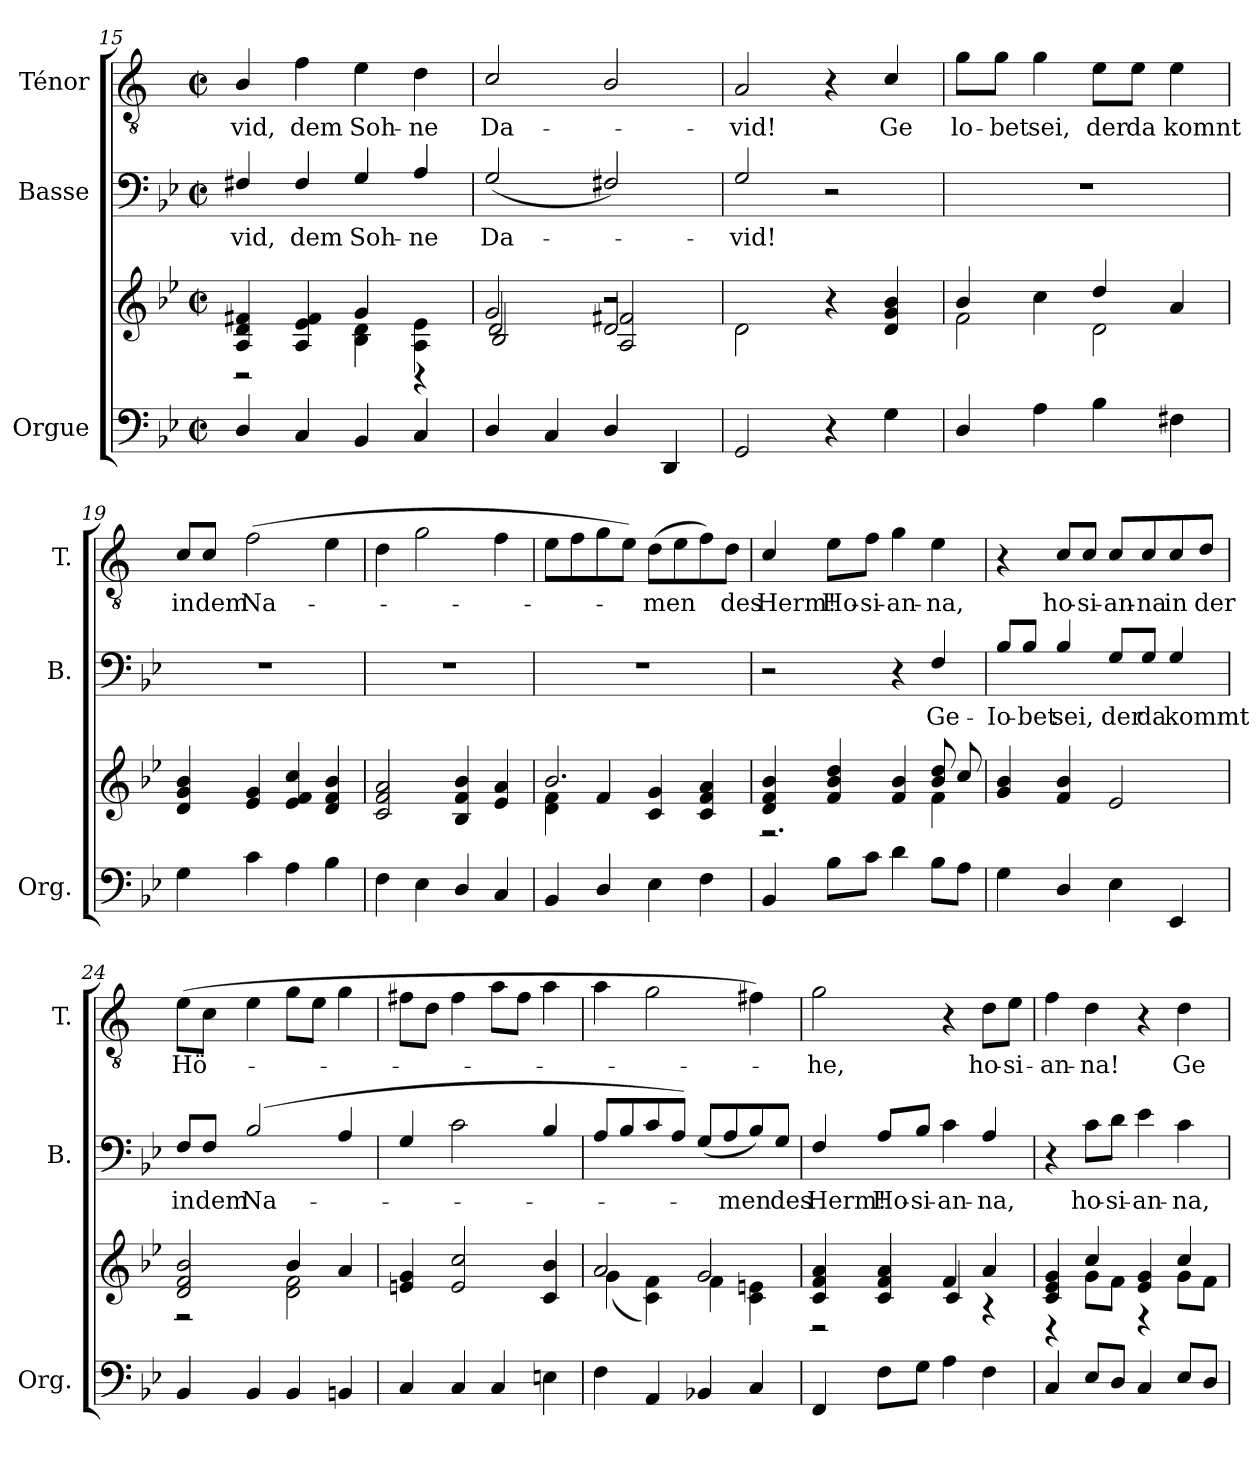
**kern	**kern	**kern	**text	**kern	**text
*part3	*part3	*part2	*part2	*part1	*part1
*staff4	*staff3	*staff2	*staff2	*staff1	*staff1
*I"Orgue	*	*I"Basse	*	*I"Ténor	*
*I'Org.	*	*I'B.	*	*I'T.	*
*clefF4	*clefG2	*clefF4	*	*clefGv2	*
*	*	*	*	*ITrd1c2	*
*k[b-e-]	*k[b-e-]	*k[b-e-]	*	*k[b-e-]	*
*M2/2	*M2/2	*M2/2	*	*M2/2	*
*met(c|)	*met(c|)	*met(c|)	*	*met(c|)	*
=15	=15	=15	=15	=15	=15
*	*^	*	*	*	*
!	!	!	!	!LO:LY:b	!	!LO:LY:b
4D/	4A/ 4d/ 4f#X/	2r	4F#X/	-vid,	4A/	-vid,
!	!	!	!	!LO:LY:b	!	!LO:LY:b
4C/	4A/ 4e-/ 4f#/	.	4F#/	dem	4e-\	dem
!	!	!	!	!LO:LY:b	!	!LO:LY:b
4BB-/	4g/	4B-\ 4d\	4G/	Soh-	4d\	Soh-
!	!	!	!	!LO:LY:b	!	!LO:LY:b
4C/	4A\ 4e-\	4r	4A/	-ne	4c\	-ne
=16	=16	=16	=16	=16	=16	=16
*	*	*^	*	*	*	*
!	!	!	!	!	!LO:LY:b	!	!LO:LY:b
4D/	2g/	2d/	2B-/	(<2G/	Da-	2B-/	Da-
4C/	.	.	.	.	.	.	.
4D/	2d/	2A/ 2f#X/	2r	2F#X/)	.	2A/	.
4DD/	.	.	.	.	.	.	.
*	*v	*v	*v	*	*	*	*
=17	=17	=17	=17	=17	=17
!	!	!	!LO:LY:b	!	!LO:LY:b
2GG/	2d\	2G/	-vid!	2G/	-vid!
4r	4r	2r	.	4r	.
!	!	!	!	!	!LO:LY:b
4G\	4d/ 4g/ 4b-/	.	.	4B-/	Ge
!!LO:LB:g=z
=18	=18	=18	=18	=18	=18
*	*^	*	*	*	*
!	!	!	!	!	!	!LO:LY:b
4D/	4b-/	2f\	1rF	.	8f\L	lo-
!	!	!	!	!	!	!LO:LY:b
.	.	.	.	.	8f\J	-bet
!	!	!	!	!	!	!LO:LY:b
4A\	4cc\	.	.	.	4f\	sei,
!	!	!	!	!	!	!LO:LY:b
4B-\	4dd/	2d\	.	.	8d\L	der
!	!	!	!	!	!	!LO:LY:b
.	.	.	.	.	8d\J	da
!	!	!	!	!	!	!LO:LY:b
4F#X\	4a/	.	.	.	4d\	komnt
*	*v	*v	*	*	*	*
=19	=19	=19	=19	=19	=19
!	!	!	!	!	!LO:LY:b
4G\	4d/ 4g/ 4b-/	1rF	.	8B-/L	in
!	!	!	!	!	!LO:LY:b
.	.	.	.	8B-/J	dem
!	!	!	!	!	!LO:LY:b
4c\	4e-/ 4g/	.	.	(>2e-\	Na-
4A\	4e-/ 4f/ 4cc/	.	.	.	.
4B-\	4d/ 4f/ 4b-/	.	.	4d\	.
=20	=20	=20	=20	=20	=20
4F\	2c/ 2f/ 2a/	1rF	.	4c\	.
4E-\	.	.	.	2f\	.
4D/	4B-/ 4f/ 4b-/	.	.	.	.
4C/	4e-/ 4a/	.	.	4e-\	.
=21	=21	=21	=21	=21	=21
*	*^	*	*	*	*
4BB-/	2.b-/	4d\ 4f\	1rF	.	8d\L	.
.	.	.	.	.	8e-\	.
4D/	.	4f/	.	.	8f\	.
.	.	.	.	.	8d\J)	.
!	!	!	!	!	!	!LO:LY:b
4E-\	.	4c/ 4g/	.	.	(>8c\L	-men
.	.	.	.	.	8d\	.
4F\	4ryy	4c/ 4f/ 4a/	.	.	8e-\)	.
!	!	!	!	!	!	!LO:LY:b
.	.	.	.	.	8c\J	des
!!LO:LB:g=z
=22	=22	=22	=22	=22	=22	=22
!	!	!	!	!	!	!LO:LY:b
4BB-/	4d/ 4f/ 4b-/	2.r	2r	.	4B-/	Herm!
!	!	!	!	!	!	!LO:LY:b
8B-\L	4f/ 4b-/ 4dd/	.	.	.	8d\L	Ho-
!	!	!	!	!	!	!LO:LY:b
8c\J	.	.	.	.	8e-\J	-si-
!	!	!	!	!	!	!LO:LY:b
4d\	4f/ 4b-/	.	4r	.	4f\	-an-
!	!	!	!	!LO:LY:b	!	!LO:LY:b
8B-\L	8b-/ 8dd/	4f\	4F/	Ge-	4d\	-na,
8A\J	8cc/	.	.	.	.	.
*	*v	*v	*	*	*	*
=23	=23	=23	=23	=23	=23
!	!	!	!LO:LY:b	!	!
4G\	4g/ 4b-/	8B-/L	-Io-	4r	.
!	!	!	!LO:LY:b	!	!
.	.	8B-/J	-bet	.	.
!	!	!	!LO:LY:b	!	!LO:LY:b
4D/	4f/ 4b-/	4B-/	sei,	8B-/L	ho-
!	!	!	!	!	!LO:LY:b
.	.	.	.	8B-/J	-si-
!	!	!	!LO:LY:b	!	!LO:LY:b
4E-\	2e-/	8G/L	der	8B-/L	-an-
!	!	!	!LO:LY:b	!	!LO:LY:b
.	.	8G/J	da	8B-/	-na
!	!	!	!LO:LY:b	!	!LO:LY:b
4EE-/	.	4G/	kommt	8B-/	in
!	!	!	!	!	!LO:LY:b
.	.	.	.	8c/J	der
=24	=24	=24	=24	=24	=24
*	*^	*	*	*	*
!	!	!	!	!LO:LY:b	!	!LO:LY:b
4BB-/	2d/ 2f/ 2b-/	2r	8F/L	in	(>8d\L	Hö-
!	!	!	!	!LO:LY:b	!	!
.	.	.	8F/J	dem	8B-\J	.
!	!	!	!	!LO:LY:b	!	!
4BB-/	.	.	(>2B-/	Na-	4d\	.
4BB-/	4b-/	2d\ 2f\	.	.	8f\L	.
.	.	.	.	.	8d\J	.
4BBn/	4a/	.	4A/	.	4f\	.
*	*v	*v	*	*	*	*
=25	=25	=25	=25	=25	=25
4C/	4en/ 4g/	4G/	.	8en\L	.
.	.	.	.	8c\J	.
4C/	2e/ 2cc/	2c\	.	4e\	.
4C/	.	.	.	8g\L	.
.	.	.	.	8e\J	.
4En\	4c/ 4b-/	4B-/	.	4g\	.
!!LO:PB:g=z
=26	=26	=26	=26	=26	=26
*	*^	*	*	*	*
4F\	2a/	(<4g\	8A/L	.	4g\	.
.	.	.	8B-/	.	.	.
4AA/	.	4c\ 4f\)	8c/	.	2f\	.
.	.	.	8A/J)	.	.	.
4BB-X/	2g/	4f\	(<8G/L	.	.	.
!	!	!	!	!LO:LY:b	!	!
.	.	.	8A/	-men	.	.
4C/	.	4c\ 4en\	8B-/)	.	4en\)	.
!	!	!	!	!LO:LY:b	!	!
.	.	.	8G/J	des	.	.
=27	=27	=27	=27	=27	=27	=27
!	!	!	!	!LO:LY:b	!	!LO:LY:b
4FF/	4c/ 4f/ 4a/	2r	4F/	Herm!	2f\	-he,
!	!	!	!	!LO:LY:b	!	!
8F\L	4c/ 4f/ 4a/	.	8A/L	Ho-	.	.
!	!	!	!	!LO:LY:b	!	!
8G\J	.	.	8B-/J	-si-	.	.
!	!	!	!	!LO:LY:b	!	!
4A\	4f/	4c/	4c\	-an-	4r	.
!	!	!	!	!LO:LY:b	!	!LO:LY:b
4F\	4a/	4r	4A/	-na,	8c\L	ho-
!	!	!	!	!	!	!LO:LY:b
.	.	.	.	.	8d\J	-si-
=28	=28	=28	=28	=28	=28	=28
!	!	!	!	!	!	!LO:LY:b
4C/	4c/ 4e-/ 4g/	4r	4r	.	4e-\	-an-
!	!	!	!	!LO:LY:b	!	!LO:LY:b
8E-/L	4cc/	8g\L	8c\L	ho-	4c\	-na!
!	!	!	!	!LO:LY:b	!	!
8D/J	.	8f\J	8d\J	-si-	.	.
!	!	!	!	!LO:LY:b	!	!
4C/	4e-/ 4g/	4r	4e-\	-an-	4r	.
!	!	!	!	!LO:LY:b	!	!LO:LY:b
8E-/L	4cc/	8g\L	4c\	-na,	4c\	Ge
8D/J	.	8f\J	.	.	.	.
*	*v	*v	*	*	*	*
=	=	=	=	=	=
*-	*-	*-	*-	*-	*-
